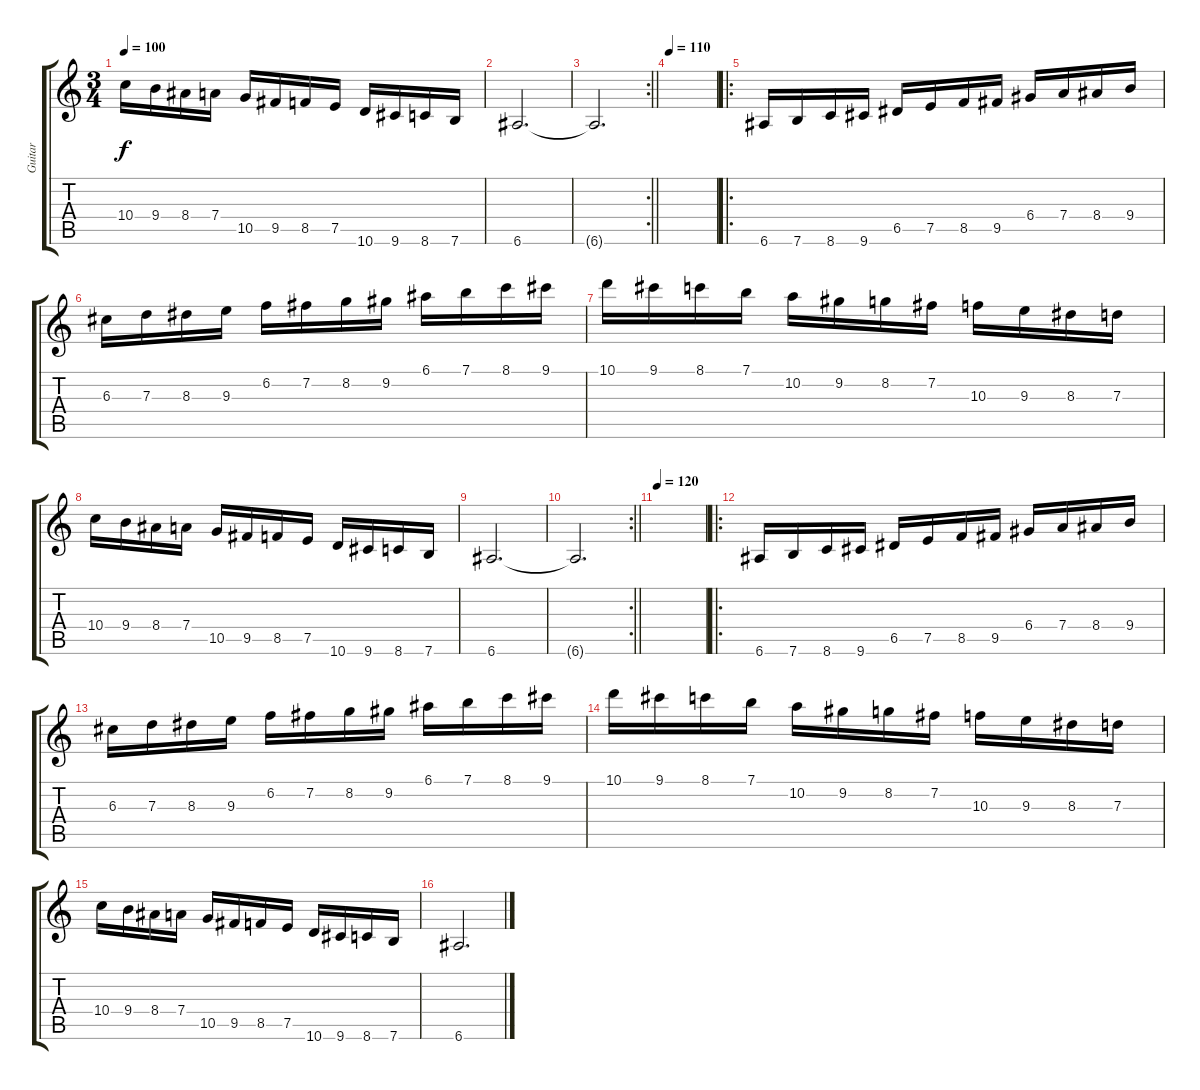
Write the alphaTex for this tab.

\track ("Guitar" "Guitar") {instrument electricguitarjazz}
\staff {score tabs}
\tuning (E4 B3 G3 D3 A2 E2) {hide}
\ts (3 4)
\tempo 100
\clef g2
\ks c
10.4.16{dy f} 9.4.16 8.4.16 7.4.16 10.5.16 9.5.16 8.5.16 7.5.16 10.6.16 9.6.16 8.6.16 7.6.16 |
6.6.2{d} |
\rc 2
\barLineRight lightlight
6.6{t}.2{d} |
\tempo 110
|
\ro
6.6.16 7.6.16 8.6.16 9.6.16 6.5.16 7.5.16 8.5.16 9.5.16 6.4.16 7.4.16 8.4.16 9.4.16 |
6.3.16 7.3.16 8.3.16 9.3.16 6.2.16 7.2.16 8.2.16 9.2.16 6.1.16 7.1.16 8.1.16 9.1.16 |
10.1.16 9.1.16 8.1.16 7.1.16 10.2.16 9.2.16 8.2.16 7.2.16 10.3.16 9.3.16 8.3.16 7.3.16 |
10.4.16 9.4.16 8.4.16 7.4.16 10.5.16 9.5.16 8.5.16 7.5.16 10.6.16 9.6.16 8.6.16 7.6.16 |
6.6.2{d} |
\rc 2
\barLineRight lightlight
6.6{t}.2{d} |
\tempo 120
|
\ro
6.6.16 7.6.16 8.6.16 9.6.16 6.5.16 7.5.16 8.5.16 9.5.16 6.4.16 7.4.16 8.4.16 9.4.16 |
6.3.16 7.3.16 8.3.16 9.3.16 6.2.16 7.2.16 8.2.16 9.2.16 6.1.16 7.1.16 8.1.16 9.1.16 |
10.1.16 9.1.16 8.1.16 7.1.16 10.2.16 9.2.16 8.2.16 7.2.16 10.3.16 9.3.16 8.3.16 7.3.16 |
10.4.16 9.4.16 8.4.16 7.4.16 10.5.16 9.5.16 8.5.16 7.5.16 10.6.16 9.6.16 8.6.16 7.6.16 |
6.6.2{d}
